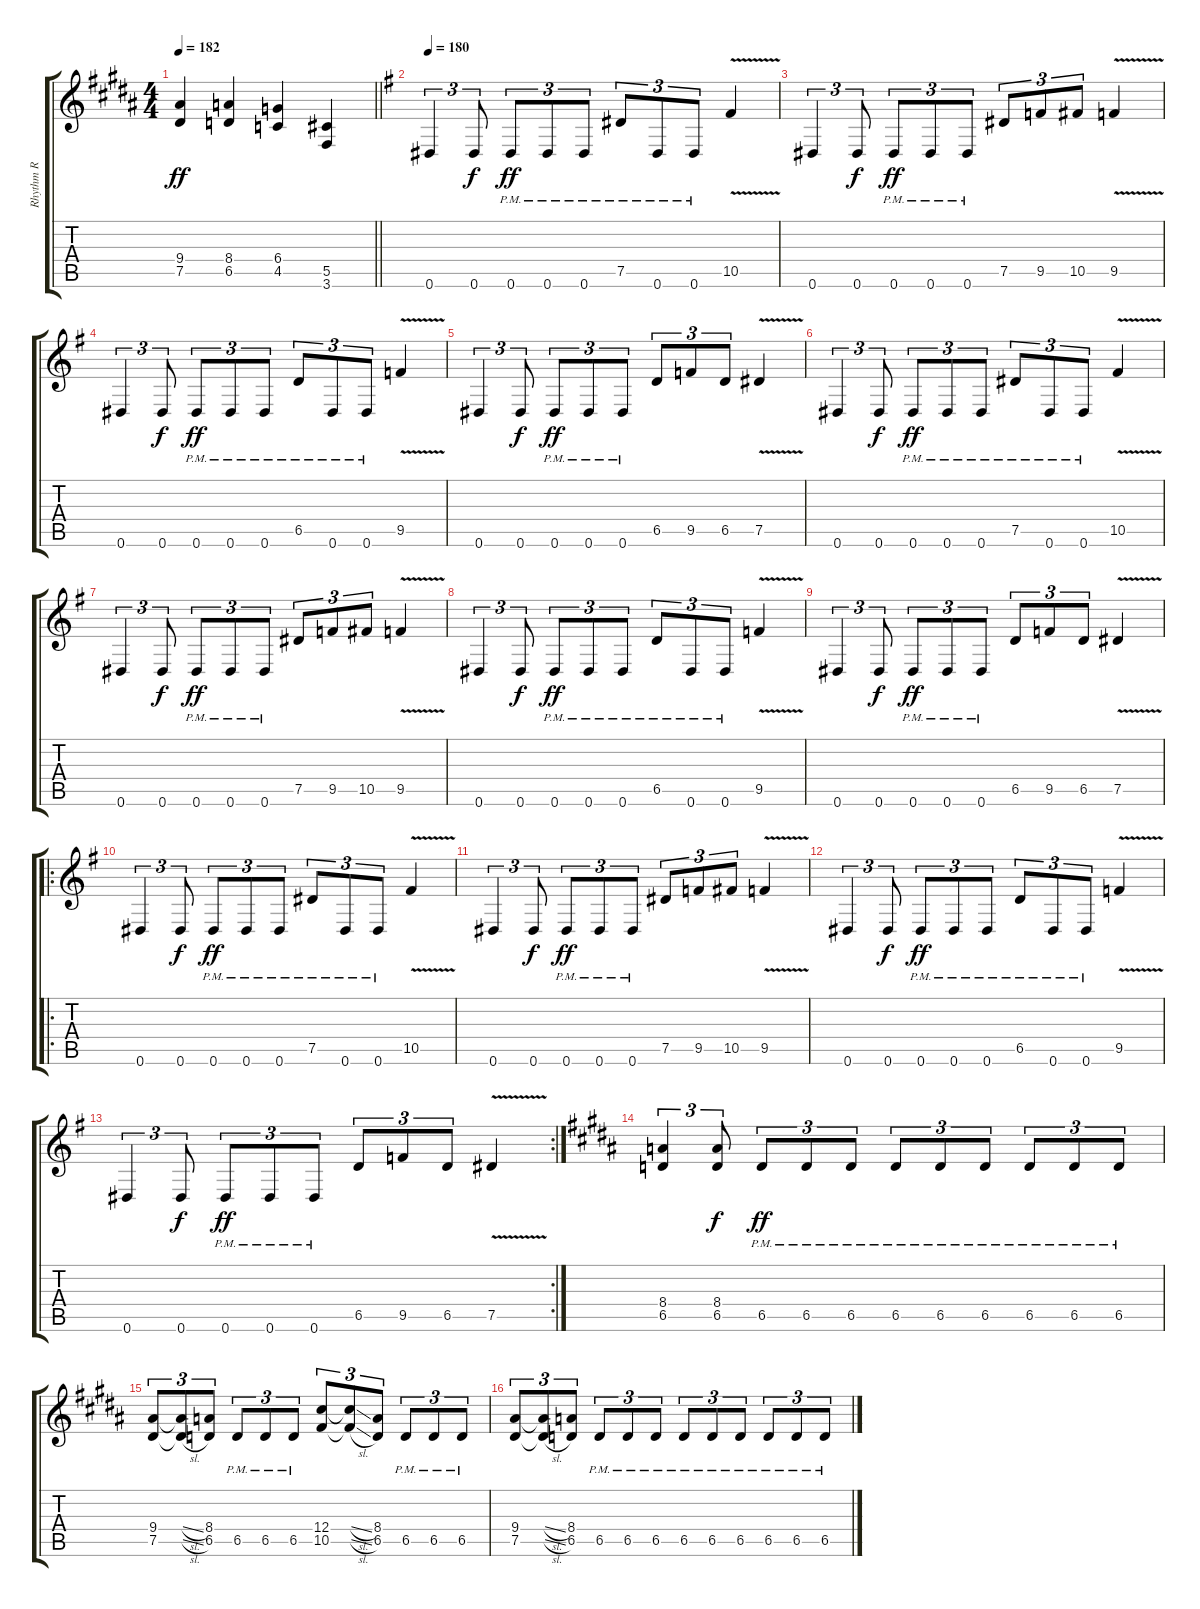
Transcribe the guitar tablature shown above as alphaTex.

\track ("Rhythm R" "Rhythm R") {instrument distortionguitar}
\staff {score tabs}
\tuning (Eb4 Bb3 Gb3 Db3 Ab2 Eb2) {hide}
\ts (4 4)
\tempo 182
\clef g2
\barLineRight lightlight
\ks b
(9.4 7.5).4{dy ff} (8.4 6.5).4 (6.4 4.5).4 (5.5 3.6).4 |
\tempo 180
\ks g
0.6.4{tu (3 2)} 0.6.8{tu (3 2) dy f} 0.6{pm}.8{tu (3 2) dy ff} 0.6{pm}.8{tu (3 2)} 0.6{pm}.8{tu (3 2)} 7.5{pm}.8{tu (3 2)} 0.6{pm}.8{tu (3 2)} 0.6{pm}.8{tu (3 2)} 10.5{v}.4 |
0.6.4{tu (3 2)} 0.6.8{tu (3 2) dy f} 0.6{pm}.8{tu (3 2) dy ff} 0.6{pm}.8{tu (3 2)} 0.6{pm}.8{tu (3 2)} 7.5.8{tu (3 2)} 9.5.8{tu (3 2)} 10.5.8{tu (3 2)} 9.5{v}.4 |
0.6.4{tu (3 2)} 0.6.8{tu (3 2) dy f} 0.6{pm}.8{tu (3 2) dy ff} 0.6{pm}.8{tu (3 2)} 0.6{pm}.8{tu (3 2)} 6.5{pm}.8{tu (3 2)} 0.6{pm}.8{tu (3 2)} 0.6{pm}.8{tu (3 2)} 9.5{v}.4 |
0.6.4{tu (3 2)} 0.6.8{tu (3 2) dy f} 0.6{pm}.8{tu (3 2) dy ff} 0.6{pm}.8{tu (3 2)} 0.6{pm}.8{tu (3 2)} 6.5.8{tu (3 2)} 9.5.8{tu (3 2)} 6.5.8{tu (3 2)} 7.5{v}.4 |
0.6.4{tu (3 2)} 0.6.8{tu (3 2) dy f} 0.6{pm}.8{tu (3 2) dy ff} 0.6{pm}.8{tu (3 2)} 0.6{pm}.8{tu (3 2)} 7.5{pm}.8{tu (3 2)} 0.6{pm}.8{tu (3 2)} 0.6{pm}.8{tu (3 2)} 10.5{v}.4 |
0.6.4{tu (3 2)} 0.6.8{tu (3 2) dy f} 0.6{pm}.8{tu (3 2) dy ff} 0.6{pm}.8{tu (3 2)} 0.6{pm}.8{tu (3 2)} 7.5.8{tu (3 2)} 9.5.8{tu (3 2)} 10.5.8{tu (3 2)} 9.5{v}.4 |
0.6.4{tu (3 2)} 0.6.8{tu (3 2) dy f} 0.6{pm}.8{tu (3 2) dy ff} 0.6{pm}.8{tu (3 2)} 0.6{pm}.8{tu (3 2)} 6.5{pm}.8{tu (3 2)} 0.6{pm}.8{tu (3 2)} 0.6{pm}.8{tu (3 2)} 9.5{v}.4 |
0.6.4{tu (3 2)} 0.6.8{tu (3 2) dy f} 0.6{pm}.8{tu (3 2) dy ff} 0.6{pm}.8{tu (3 2)} 0.6{pm}.8{tu (3 2)} 6.5.8{tu (3 2)} 9.5.8{tu (3 2)} 6.5.8{tu (3 2)} 7.5{v}.4 |
\ro
0.6.4{tu (3 2)} 0.6.8{tu (3 2) dy f} 0.6{pm}.8{tu (3 2) dy ff} 0.6{pm}.8{tu (3 2)} 0.6{pm}.8{tu (3 2)} 7.5{pm}.8{tu (3 2)} 0.6{pm}.8{tu (3 2)} 0.6{pm}.8{tu (3 2)} 10.5{v}.4 |
0.6.4{tu (3 2)} 0.6.8{tu (3 2) dy f} 0.6{pm}.8{tu (3 2) dy ff} 0.6{pm}.8{tu (3 2)} 0.6{pm}.8{tu (3 2)} 7.5.8{tu (3 2)} 9.5.8{tu (3 2)} 10.5.8{tu (3 2)} 9.5{v}.4 |
0.6.4{tu (3 2)} 0.6.8{tu (3 2) dy f} 0.6{pm}.8{tu (3 2) dy ff} 0.6{pm}.8{tu (3 2)} 0.6{pm}.8{tu (3 2)} 6.5{pm}.8{tu (3 2)} 0.6{pm}.8{tu (3 2)} 0.6{pm}.8{tu (3 2)} 9.5{v}.4 |
\rc 2
0.6.4{tu (3 2)} 0.6.8{tu (3 2) dy f} 0.6{pm}.8{tu (3 2) dy ff} 0.6{pm}.8{tu (3 2)} 0.6{pm}.8{tu (3 2)} 6.5.8{tu (3 2)} 9.5.8{tu (3 2)} 6.5.8{tu (3 2)} 7.5{v}.4 |
\ks b
(8.4 6.5).4{tu (3 2)} (8.4 6.5).8{tu (3 2) dy f} 6.5{pm}.8{tu (3 2) dy ff} 6.5{pm}.8{tu (3 2)} 6.5{pm}.8{tu (3 2)} 6.5{pm}.8{tu (3 2)} 6.5{pm}.8{tu (3 2)} 6.5{pm}.8{tu (3 2)} 6.5{pm}.8{tu (3 2)} 6.5{pm}.8{tu (3 2)} 6.5{pm}.8{tu (3 2)} |
(9.4 7.5).8{tu (3 2)} (9.4{sl t} 7.5{sl t}).8{tu (3 2)} (8.4 6.5).8{tu (3 2)} 6.5{pm}.8{tu (3 2)} 6.5{pm}.8{tu (3 2)} 6.5{pm}.8{tu (3 2)} (12.4 10.5).8{tu (3 2)} (12.4{sl t} 10.5{sl t}).8{tu (3 2)} (8.4 6.5).8{tu (3 2)} 6.5{pm}.8{tu (3 2)} 6.5{pm}.8{tu (3 2)} 6.5{pm}.8{tu (3 2)} |
(9.4 7.5).8{tu (3 2)} (9.4{sl t} 7.5{sl t}).8{tu (3 2)} (8.4 6.5).8{tu (3 2)} 6.5{pm}.8{tu (3 2)} 6.5{pm}.8{tu (3 2)} 6.5{pm}.8{tu (3 2)} 6.5{pm}.8{tu (3 2)} 6.5{pm}.8{tu (3 2)} 6.5{pm}.8{tu (3 2)} 6.5{pm}.8{tu (3 2)} 6.5{pm}.8{tu (3 2)} 6.5{pm}.8{tu (3 2)}
